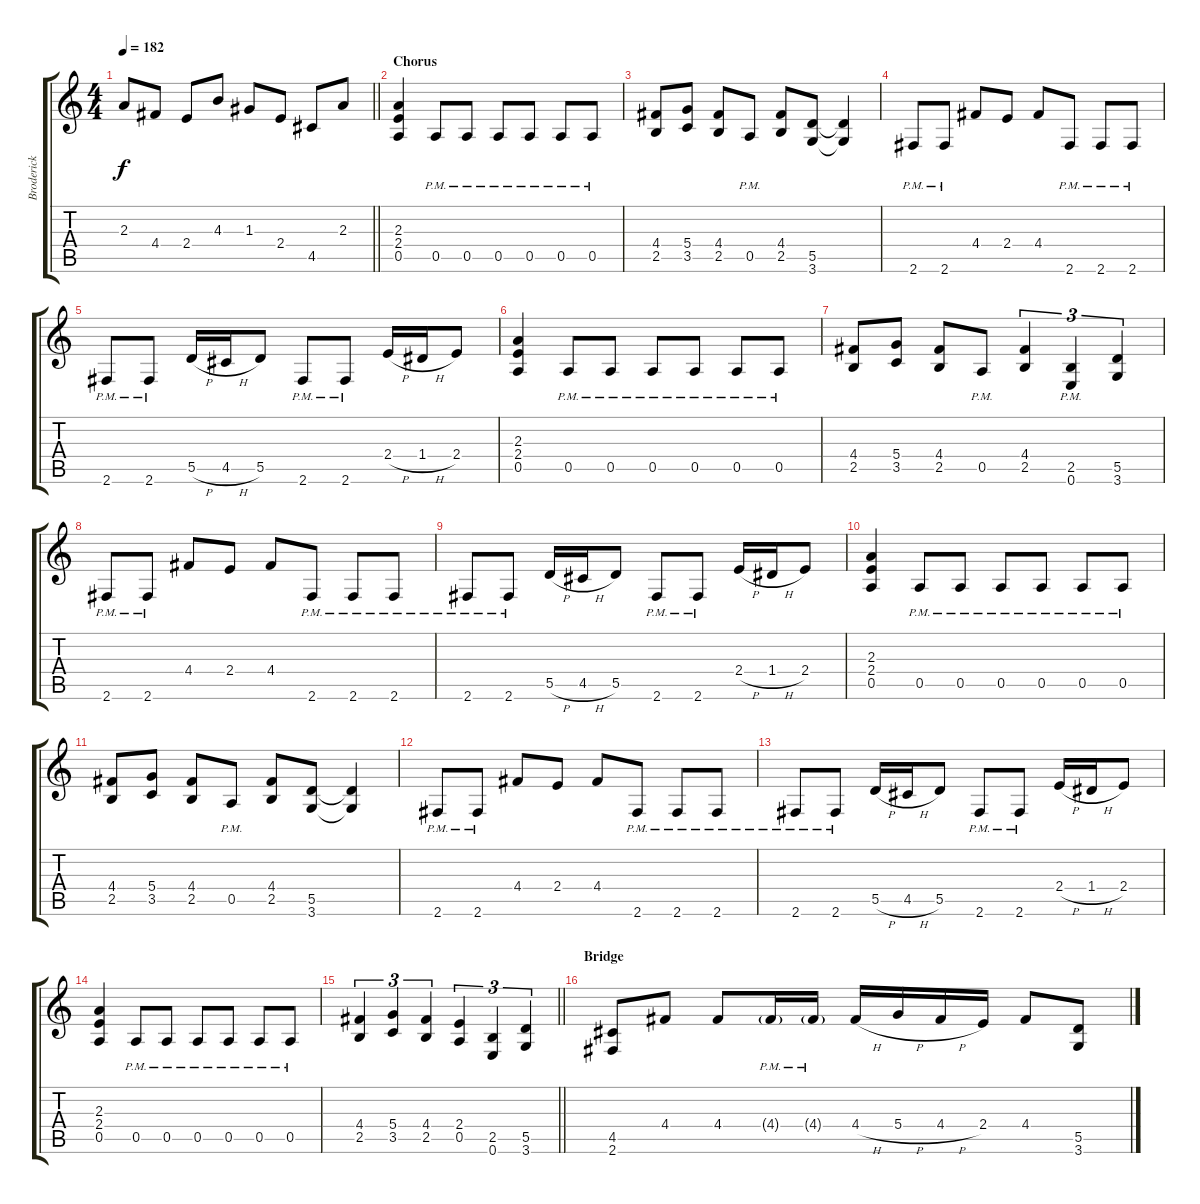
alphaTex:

\track ("Broderick Rhythm" "Broderick ") {instrument distortionguitar}
\staff {score tabs}
\tuning (E4 B3 G3 D3 A2 E2) {hide}
\ts (4 4)
\tempo 182
\clef g2
\barLineRight lightlight
\ks c
2.3{t}.8{dy f} 4.4.8 2.4.8 4.3.8 1.3.8 2.4.8 4.5.8 2.3.8 |
\section ("" "Chorus")
(2.3 2.4 0.5).4 0.5{pm}.8 0.5{pm}.8 0.5{pm}.8 0.5{pm}.8 0.5{pm}.8 0.5{pm}.8 |
(4.4 2.5).8 (5.4 3.5).8 (4.4 2.5).8 0.5{pm}.8 (4.4 2.5).8 (5.5 3.6).8 (5.5{t} 3.6{t}).4 |
2.6{pm}.8 2.6{pm}.8 4.4.8 2.4.8 4.4.8 2.6{pm}.8 2.6{pm}.8 2.6{pm}.8 |
2.6{pm}.8 2.6{pm}.8 5.5{h}.16 4.5{h}.16 5.5.8 2.6{pm}.8 2.6{pm}.8 2.4{h}.16 1.4{h}.16 2.4.8 |
(2.3 2.4 0.5).4 0.5{pm}.8 0.5{pm}.8 0.5{pm}.8 0.5{pm}.8 0.5{pm}.8 0.5{pm}.8 |
(4.4 2.5).8 (5.4 3.5).8 (4.4 2.5).8 0.5{pm}.8 (4.4 2.5).4{tu (3 2)} (2.5{pm} 0.6{pm}).4{tu (3 2)} (5.5 3.6).4{tu (3 2)} |
2.6{pm}.8 2.6{pm}.8 4.4.8 2.4.8 4.4.8 2.6{pm}.8 2.6{pm}.8 2.6{pm}.8 |
2.6{pm}.8 2.6{pm}.8 5.5{h}.16 4.5{h}.16 5.5.8 2.6{pm}.8 2.6{pm}.8 2.4{h}.16 1.4{h}.16 2.4.8 |
(2.3 2.4 0.5).4 0.5{pm}.8 0.5{pm}.8 0.5{pm}.8 0.5{pm}.8 0.5{pm}.8 0.5{pm}.8 |
(4.4 2.5).8 (5.4 3.5).8 (4.4 2.5).8 0.5{pm}.8 (4.4 2.5).8 (5.5 3.6).8 (5.5{t} 3.6{t}).4 |
2.6{pm}.8 2.6{pm}.8 4.4.8 2.4.8 4.4.8 2.6{pm}.8 2.6{pm}.8 2.6{pm}.8 |
2.6{pm}.8 2.6{pm}.8 5.5{h}.16 4.5{h}.16 5.5.8 2.6{pm}.8 2.6{pm}.8 2.4{h}.16 1.4{h}.16 2.4.8 |
(2.3 2.4 0.5).4 0.5{pm}.8 0.5{pm}.8 0.5{pm}.8 0.5{pm}.8 0.5{pm}.8 0.5{pm}.8 |
\barLineRight lightlight
(4.4 2.5).4{tu (3 2)} (5.4 3.5).4{tu (3 2)} (4.4 2.5).4{tu (3 2)} (2.4 0.5).4{tu (3 2)} (2.5 0.6).4{tu (3 2)} (5.5 3.6).4{tu (3 2)} |
\section ("" "Bridge")
(4.5 2.6).8 4.4.8 4.4.8 4.4{g pm}.16 4.4{g pm}.16 4.4{h}.16 5.4{h}.16 4.4{h}.16 2.4.16 4.4.8 (5.5 3.6).8
